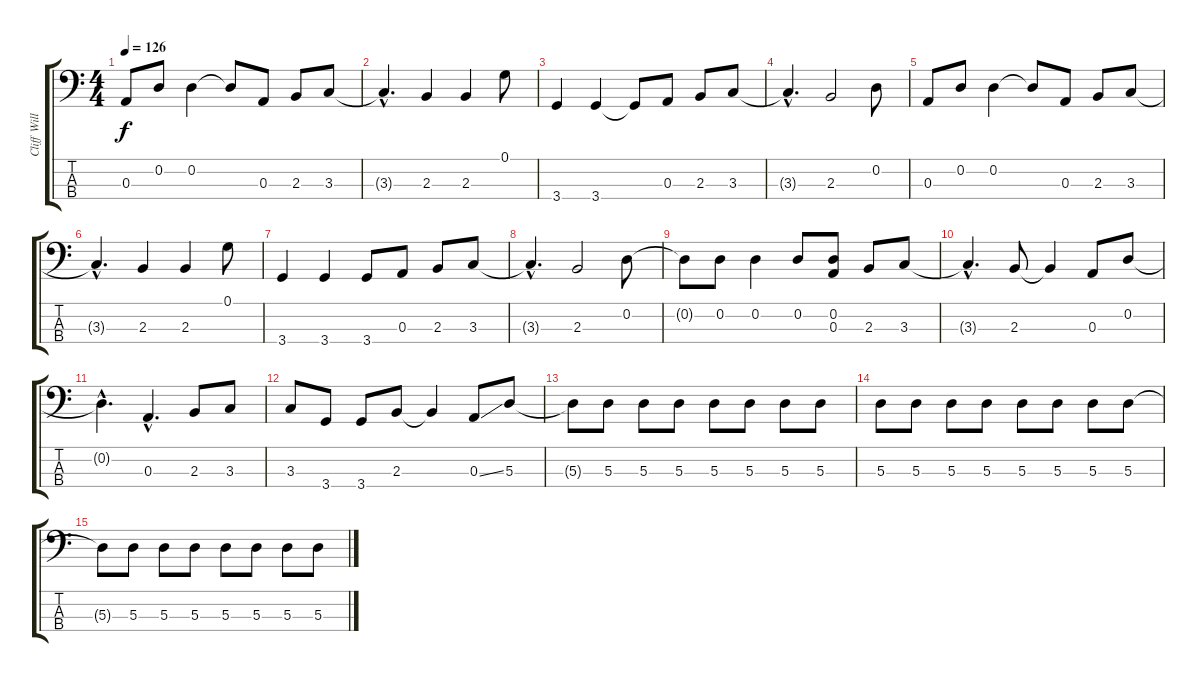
\track ("Cliff Willians (Bass)" "Cliff Will") {instrument electricbasspick}
\staff {score tabs}
\tuning (G2 D2 A1 E1) {hide}
\ts (4 4)
\tempo 126
\clef f4
\ks c
0.3.8{dy f} 0.2.8 0.2.4 0.2{t}.8 0.3.8 2.3.8 3.3.8 |
3.3{hac t}.4{d} 2.3.4 2.3.4 0.1.8 |
3.4.4 3.4.4 3.4{t}.8 0.3.8 2.3.8 3.3.8 |
3.3{hac t}.4{d} 2.3.2 0.2.8 |
0.3.8 0.2.8 0.2.4 0.2{t}.8 0.3.8 2.3.8 3.3.8 |
3.3{hac t}.4{d} 2.3.4 2.3.4 0.1.8 |
3.4.4 3.4.4 3.4.8 0.3.8 2.3.8 3.3.8 |
3.3{hac t}.4{d} 2.3.2 0.2.8 |
0.2{t}.8 0.2.8 0.2.4 0.2.8 (0.2 0.3).8 2.3.8 3.3.8 |
3.3{hac t}.4{d} 2.3.8 2.3{t}.4 0.3.8 0.2.8 |
0.2{hac t}.4{d} 0.3{hac}.4{d} 2.3.8 3.3.8 |
3.3.8 3.4.8 3.4.8 2.3.8 2.3{t}.4 0.3{ss}.8 5.3.8 |
5.3{t}.8 5.3.8 5.3.8 5.3.8 5.3.8 5.3.8 5.3.8 5.3.8 |
5.3.8 5.3.8 5.3.8 5.3.8 5.3.8 5.3.8 5.3.8 5.3.8 |
5.3{t}.8 5.3.8 5.3.8 5.3.8 5.3.8 5.3.8 5.3.8 5.3.8
